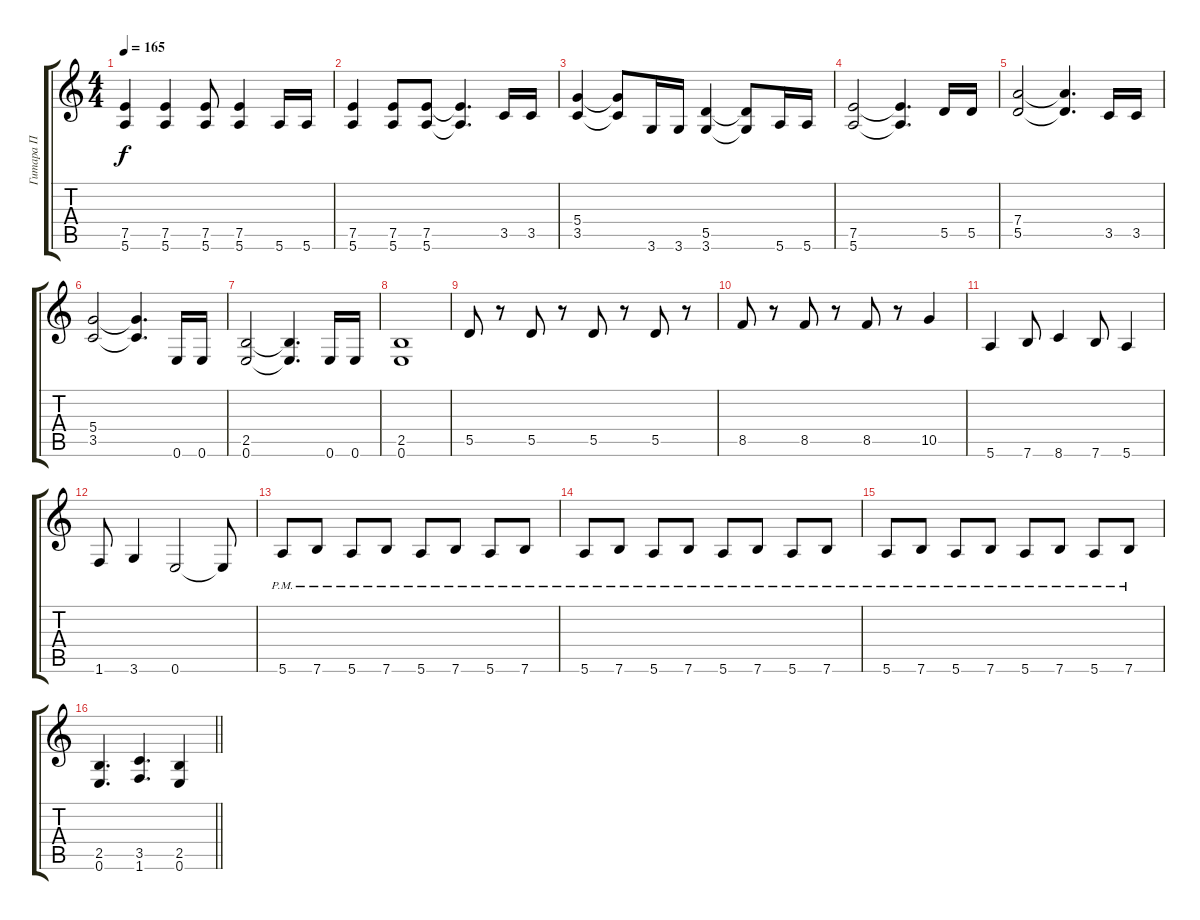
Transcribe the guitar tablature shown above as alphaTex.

\track ("Гитара П" "Гитара П") {instrument overdrivenguitar}
\staff {score tabs}
\tuning (E4 B3 G3 D3 A2 E2) {hide}
\ts (4 4)
\tempo 165
\clef g2
\ks c
(7.5 5.6).4{dy f} (7.5 5.6).4 (7.5 5.6).8 (7.5 5.6).4 5.6.16 5.6.16 |
(7.5 5.6).4 (7.5 5.6).8 (7.5 5.6).8 (7.5{t} 5.6{t}).4{d} 3.5.16 3.5.16 |
(5.4 3.5).4 (5.4{t} 3.5{t}).8 3.6.16 3.6.16 (5.5 3.6).4 (5.5{t} 3.6{t}).8 5.6.16 5.6.16 |
(7.5 5.6).2 (7.5{t} 5.6{t}).4{d} 5.5.16 5.5.16 |
(7.4 5.5).2 (7.4{t} 5.5{t}).4{d} 3.5.16 3.5.16 |
(5.4 3.5).2 (5.4{t} 3.5{t}).4{d} 0.6.16 0.6.16 |
(2.5 0.6).2 (2.5{t} 0.6{t}).4{d} 0.6.16 0.6.16 |
(2.5 0.6).1 |
5.5.8 r.8 5.5.8 r.8 5.5.8 r.8 5.5.8 r.8 |
8.5.8 r.8 8.5.8 r.8 8.5.8 r.8 10.5.4 |
5.6.4 7.6.8 8.6.4 7.6.8 5.6.4 |
1.6.8 3.6.4 0.6.2 0.6{t}.8 |
5.6{pm}.8 7.6{pm}.8 5.6{pm}.8 7.6{pm}.8 5.6{pm}.8 7.6{pm}.8 5.6{pm}.8 7.6{pm}.8 |
5.6{pm}.8 7.6{pm}.8 5.6{pm}.8 7.6{pm}.8 5.6{pm}.8 7.6{pm}.8 5.6{pm}.8 7.6{pm}.8 |
5.6{pm}.8 7.6{pm}.8 5.6{pm}.8 7.6{pm}.8 5.6{pm}.8 7.6{pm}.8 5.6{pm}.8 7.6{pm}.8 |
\barLineRight lightlight
(2.5 0.6).4{d} (3.5 1.6).4{d} (2.5 0.6).4
